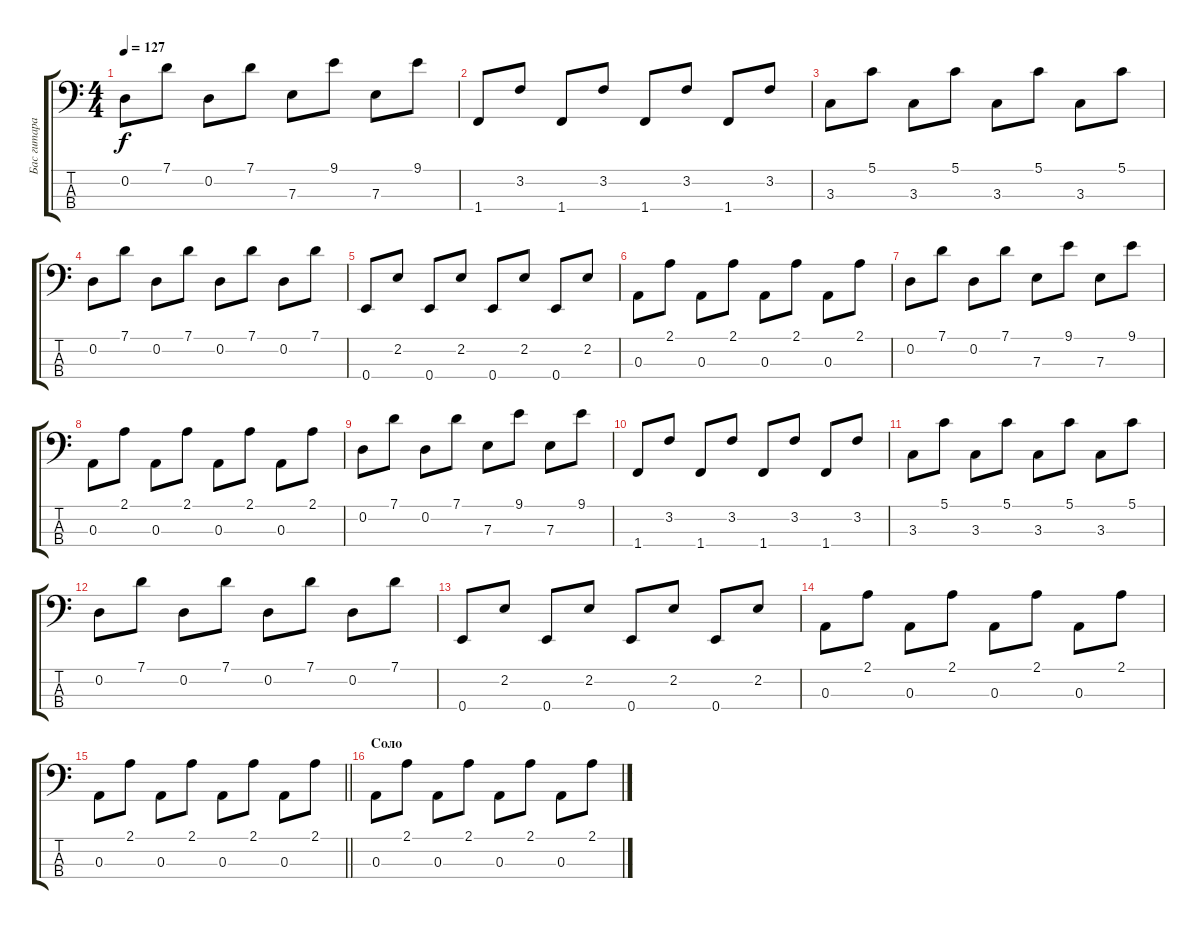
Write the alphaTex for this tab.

\track ("Бас гитара" "Бас гитара") {solo instrument synthbass2}
\staff {score tabs}
\tuning (G2 D2 A1 E1) {hide}
\ts (4 4)
\tempo 127
\clef f4
\ks c
0.2.8{dy f} 7.1.8 0.2.8 7.1.8 7.3.8 9.1.8 7.3.8 9.1.8 |
1.4.8 3.2.8 1.4.8 3.2.8 1.4.8 3.2.8 1.4.8 3.2.8 |
3.3.8 5.1.8 3.3.8 5.1.8 3.3.8 5.1.8 3.3.8 5.1.8 |
0.2.8 7.1.8 0.2.8 7.1.8 0.2.8 7.1.8 0.2.8 7.1.8 |
0.4.8 2.2.8 0.4.8 2.2.8 0.4.8 2.2.8 0.4.8 2.2.8 |
0.3.8 2.1.8 0.3.8 2.1.8 0.3.8 2.1.8 0.3.8 2.1.8 |
0.2.8 7.1.8 0.2.8 7.1.8 7.3.8 9.1.8 7.3.8 9.1.8 |
0.3.8 2.1.8 0.3.8 2.1.8 0.3.8 2.1.8 0.3.8 2.1.8 |
0.2.8 7.1.8 0.2.8 7.1.8 7.3.8 9.1.8 7.3.8 9.1.8 |
1.4.8 3.2.8 1.4.8 3.2.8 1.4.8 3.2.8 1.4.8 3.2.8 |
3.3.8 5.1.8 3.3.8 5.1.8 3.3.8 5.1.8 3.3.8 5.1.8 |
0.2.8 7.1.8 0.2.8 7.1.8 0.2.8 7.1.8 0.2.8 7.1.8 |
0.4.8 2.2.8 0.4.8 2.2.8 0.4.8 2.2.8 0.4.8 2.2.8 |
0.3.8 2.1.8 0.3.8 2.1.8 0.3.8 2.1.8 0.3.8 2.1.8 |
\barLineRight lightlight
0.3.8 2.1.8 0.3.8 2.1.8 0.3.8 2.1.8 0.3.8 2.1.8 |
\section ("" "Соло")
0.3.8 2.1.8 0.3.8 2.1.8 0.3.8 2.1.8 0.3.8 2.1.8
